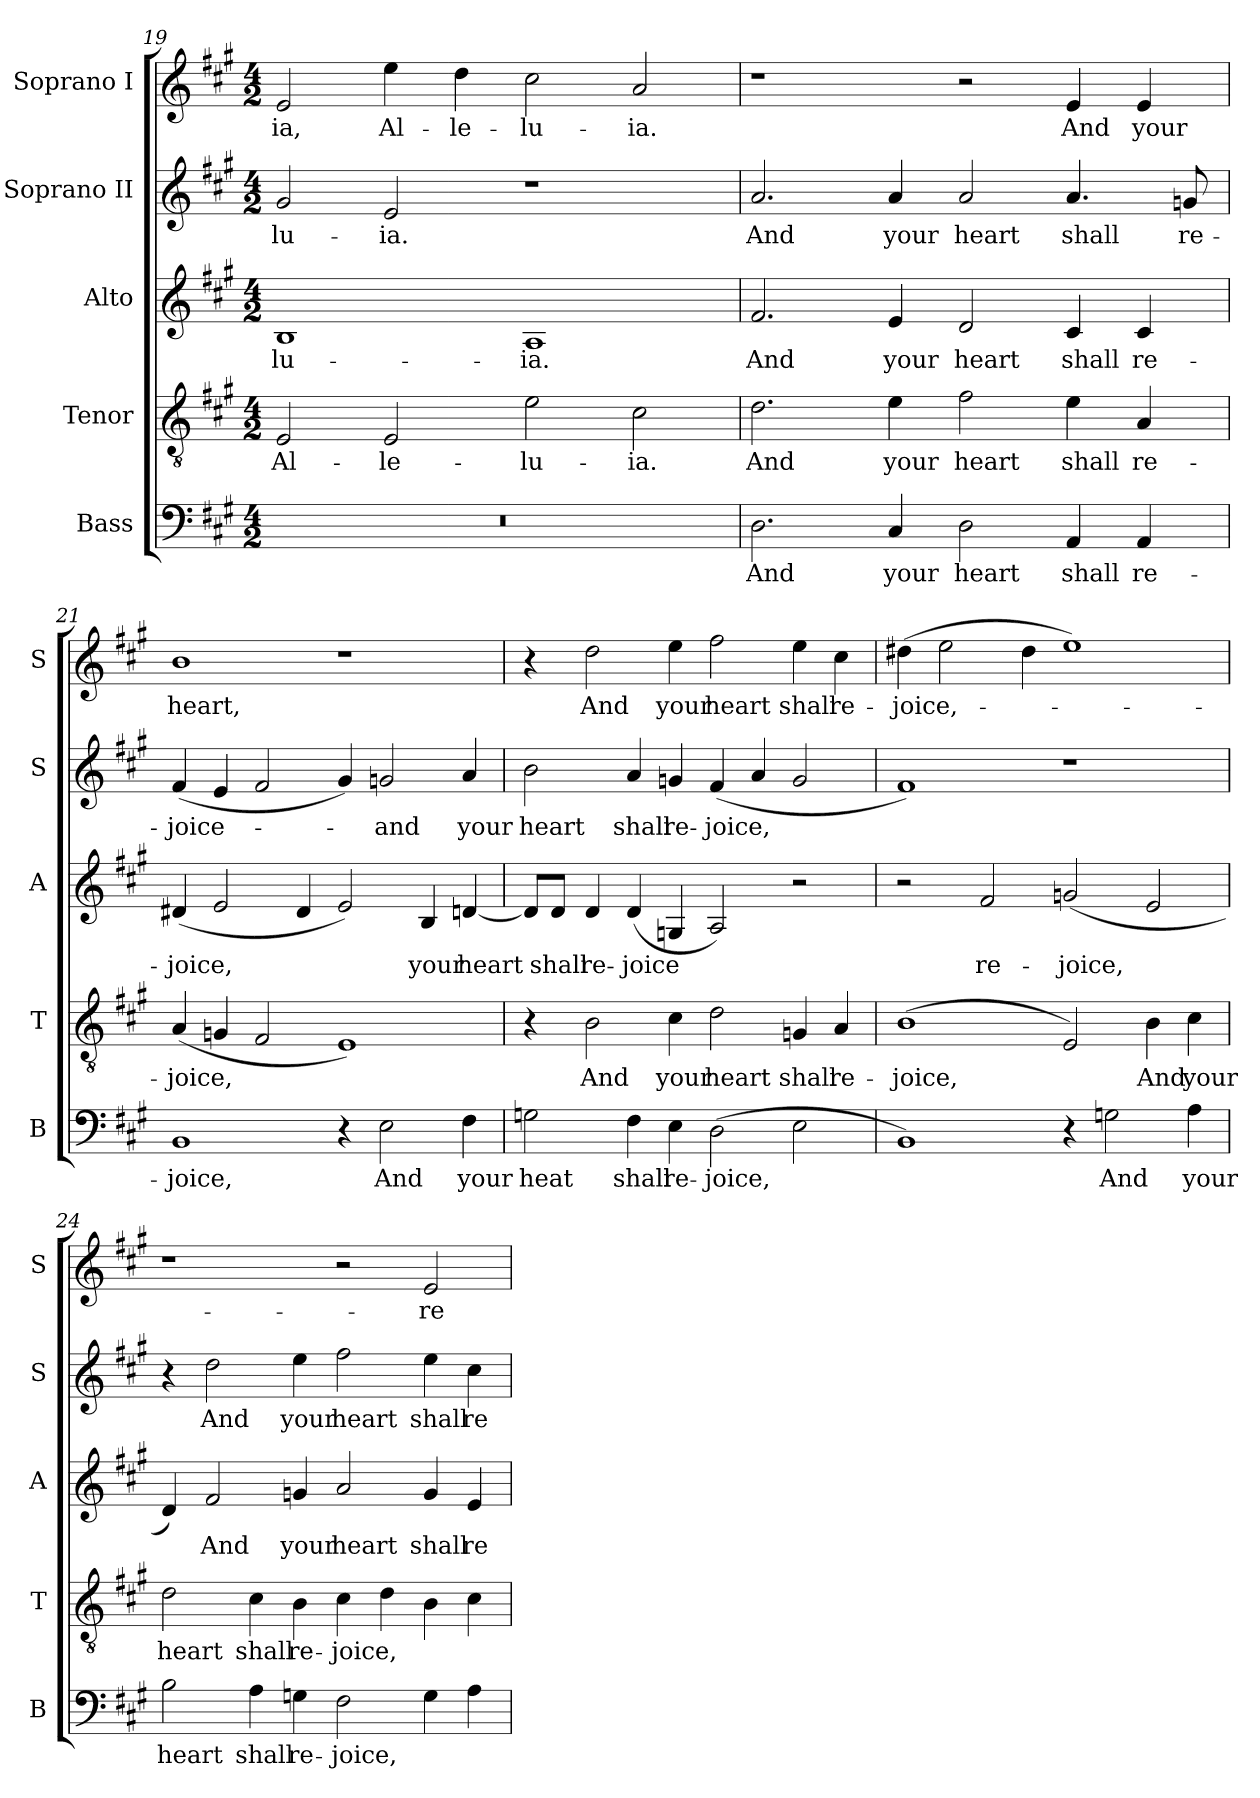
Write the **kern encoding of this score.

**kern	**text	**kern	**text	**kern	**text	**kern	**text	**kern	**text
*part5	*part5	*part4	*part4	*part3	*part3	*part2	*part2	*part1	*part1
*staff5	*staff5	*staff4	*staff4	*staff3	*staff3	*staff2	*staff2	*staff1	*staff1
*I"Bass	*	*I"Tenor	*	*I"Alto	*	*I"Soprano II	*	*I"Soprano I	*
*I'B	*	*I'T	*	*I'A	*	*I'S	*	*I'S	*
*clefF4	*	*clefGv2	*	*clefG2	*	*clefG2	*	*clefG2	*
*k[f#c#g#]	*	*k[f#c#g#]	*	*k[f#c#g#]	*	*k[f#c#g#]	*	*k[f#c#g#]	*
*A:	*	*A:	*	*A:	*	*A:	*	*A:	*
*M4/2	*	*M4/2	*	*M4/2	*	*M4/2	*	*M4/2	*
=19	=19	=19	=19	=19	=19	=19	=19	=19	=19
0r	.	2E/	Al-	1B	-lu-	2g#/	-lu-	2e/	-ia,
.	.	2E/	-le-	.	.	2e/	-ia.	4ee\	Al-
.	.	.	.	.	.	.	.	4dd\	-le-
.	.	2e\	-lu-	1A	-ia.	1r	.	2cc#\	-lu-
.	.	2c#\	-ia.	.	.	.	.	2a/	-ia.
=20	=20	=20	=20	=20	=20	=20	=20	=20	=20
2.D\	And	2.d\	And	2.f#/	And	2.a/	And	1r	.
4C#/	your	4e\	your	4e/	your	4a/	your	.	.
2D\	heart	2f#\	heart	2d/	heart	2a/	heart	2r	.
4AA/	shall	4e\	shall	4c#/	shall	4.a/	shall	4e/	And
4AA/	re-	4A/	re-	4c#/	re-	.	.	4e/	your
.	.	.	.	.	.	8gn/	re-	.	.
=21	=21	=21	=21	=21	=21	=21	=21	=21	=21
1BB	-joice,	(4A/	-joice,	(4d#X/	-joice,	(4f#/	-joice-	1b	heart,
.	.	4Gn/	.	2e/	.	4e/	.	.	.
.	.	2F#/	.	.	.	2f#/	.	.	.
.	.	.	.	4d#/	.	.	.	.	.
4r	.	1E)	.	2e/)	.	4g#/)	.	1r	.
2E\	And	.	.	.	.	2gn/	-and	.	.
.	.	.	.	4B/	your	.	.	.	.
4F#\	your	.	.	[4dn/	heart	4a/	your	.	.
!!LO:LB:g=z
=22	=22	=22	=22	=22	=22	=22	=22	=22	=22
2Gn\	heat	4r	.	8d/L]	.	2b\	heart	4r	.
.	.	.	.	8d/J	shall	.	.	.	.
.	.	2B\	And	4d/	re-	.	.	2dd\	And
4F#\	shall	.	.	(4d/	-joice	4a/	shall	.	.
4E\	re-	4c#\	your	4Gn/	.	4gn/	re-	4ee\	your
(2D\	-joice,	2d\	heart	2A/)	.	(4f#/	-joice,	2ff#\	heart
.	.	.	.	.	.	4a/	.	.	.
2E\	.	4Gn/	shall	2r	.	2g/	.	4ee\	shall
.	.	4A/	re-	.	.	.	.	4cc#\	re-
=23	=23	=23	=23	=23	=23	=23	=23	=23	=23
1BB)	.	(1B	-joice,	2r	.	1f#)	.	(4dd#X\	-joice,-
.	.	.	.	.	.	.	.	2ee\	.
.	.	.	.	2f#/	re-	.	.	.	.
.	.	.	.	.	.	.	.	4dd#\	.
4r	.	2E/)	.	(2gn/	-joice,	1r	.	1ee)	.
2Gn\	And	.	.	.	.	.	.	.	.
.	.	4B\	And	2e/	.	.	.	.	.
4A\	your	4c#\	your	.	.	.	.	.	.
=24	=24	=24	=24	=24	=24	=24	=24	=24	=24
2B\	heart	2d\	heart	4d/)	.	4r	.	1r	.
.	.	.	.	2f#/	And	2dd\	And	.	.
4A\	shall	4c#\	shall	.	.	.	.	.	.
4Gn\	re-	4B\	re-	4gn/	your	4ee\	your	.	.
2F#\	-joice,	4c#\	-joice,	2a/	heart	2ff#\	heart	2r	.
.	.	4d\	.	.	.	.	.	.	.
4G\	.	4B\	.	4g/	shall	4ee\	shall	2e/	-re-
4A\	.	4c#\	.	4e/	re-	4cc#\	re-	.	.
=	=	=	=	=	=	=	=	=	=
*-	*-	*-	*-	*-	*-	*-	*-	*-	*-
